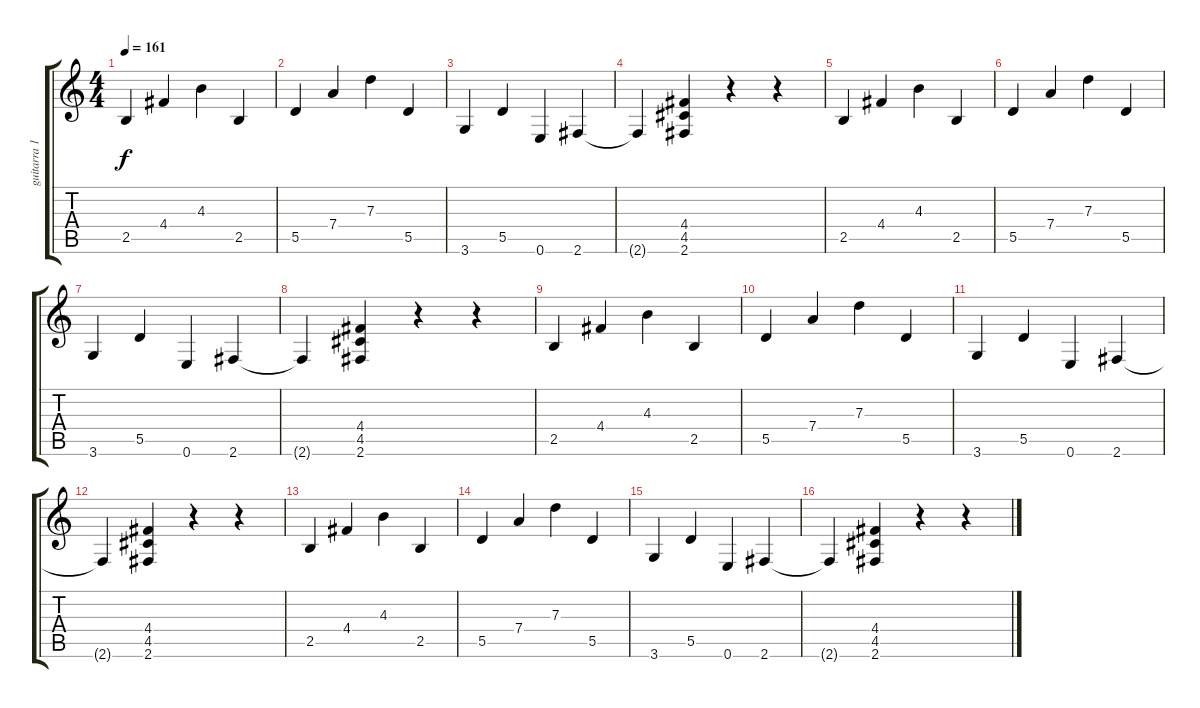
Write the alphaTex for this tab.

\track ("guitarra 1" "guitarra 1") {instrument electricguitarmuted}
\staff {score tabs}
\tuning (E4 B3 G3 D3 A2 E2) {hide}
\ts (4 4)
\tempo 161
\clef g2
\ks c
2.5.4{dy f} 4.4.4 4.3.4 2.5.4 |
5.5.4 7.4.4 7.3.4 5.5.4 |
3.6.4 5.5.4 0.6.4 2.6.4 |
2.6{t}.4 (4.4 4.5 2.6).4 r.4 r.4 |
2.5.4 4.4.4 4.3.4 2.5.4 |
5.5.4 7.4.4 7.3.4 5.5.4 |
3.6.4 5.5.4 0.6.4 2.6.4 |
2.6{t}.4 (4.4 4.5 2.6).4 r.4 r.4 |
2.5.4 4.4.4 4.3.4 2.5.4 |
5.5.4 7.4.4 7.3.4 5.5.4 |
3.6.4 5.5.4 0.6.4 2.6.4 |
2.6{t}.4 (4.4 4.5 2.6).4 r.4 r.4 |
2.5.4 4.4.4 4.3.4 2.5.4 |
5.5.4 7.4.4 7.3.4 5.5.4 |
3.6.4 5.5.4 0.6.4 2.6.4 |
2.6{t}.4 (4.4 4.5 2.6).4 r.4 r.4
